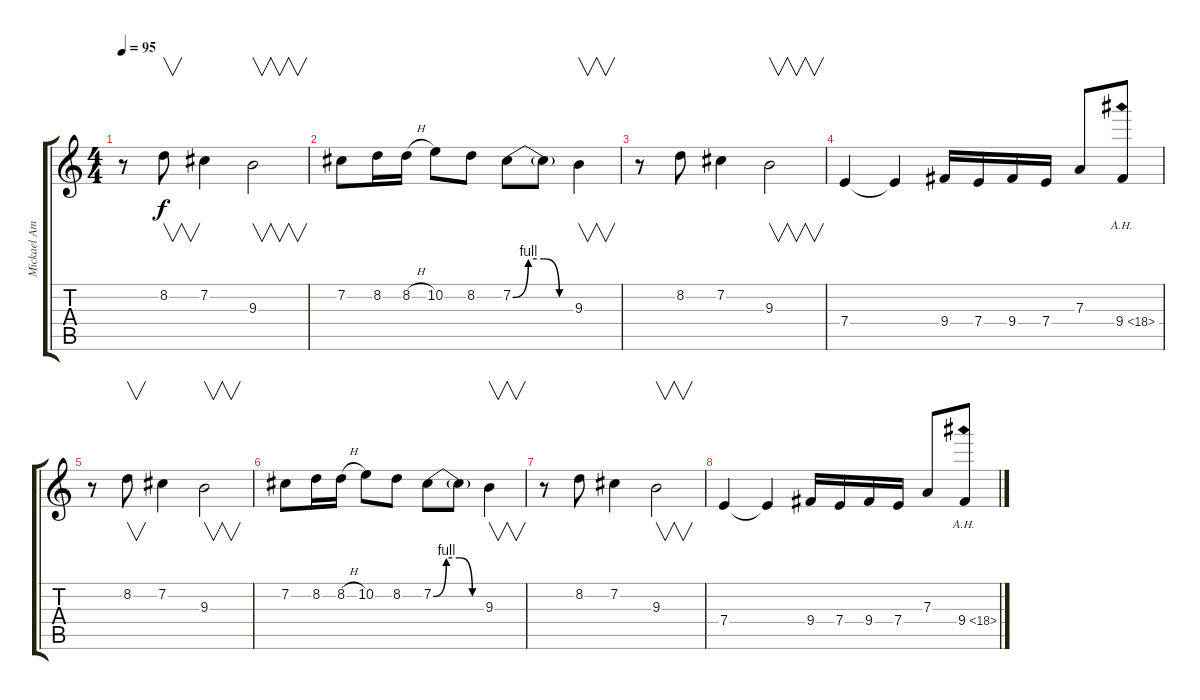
\track ("Mickael Amott" "Mickael Am") {instrument distortionguitar}
\staff {score tabs}
\tuning (B3 Gb3 D3 A2 E2 B1) {hide}
\ts (4 4)
\tempo 95
\clef g2
\ks c
r.8{dy f} 8.2.8{v} 7.2.4 9.3.2{v} |
7.2.8 8.2.16 8.2{h}.16 10.2.8 8.2.8 7.2{be (custom 0 0 15 4 30 4 45 0 60 0)}.8 7.2{t}.8 9.3.4{v} |
r.8 8.2.8 7.2.4 9.3.2{v} |
7.4.4 7.4{t}.4 9.4.16 7.4.16 9.4.16 7.4.16 7.3.8 9.4{ah 9}.8 |
r.8 8.2.8{v} 7.2.4 9.3.2{v} |
7.2.8 8.2.16 8.2{h}.16 10.2.8 8.2.8 7.2{be (custom 0 0 15 4 30 4 45 0 60 0)}.8 7.2{t}.8 9.3.4{v} |
r.8 8.2.8 7.2.4 9.3.2{v} |
7.4.4 7.4{t}.4 9.4.16 7.4.16 9.4.16 7.4.16 7.3.8 9.4{ah 9}.8
